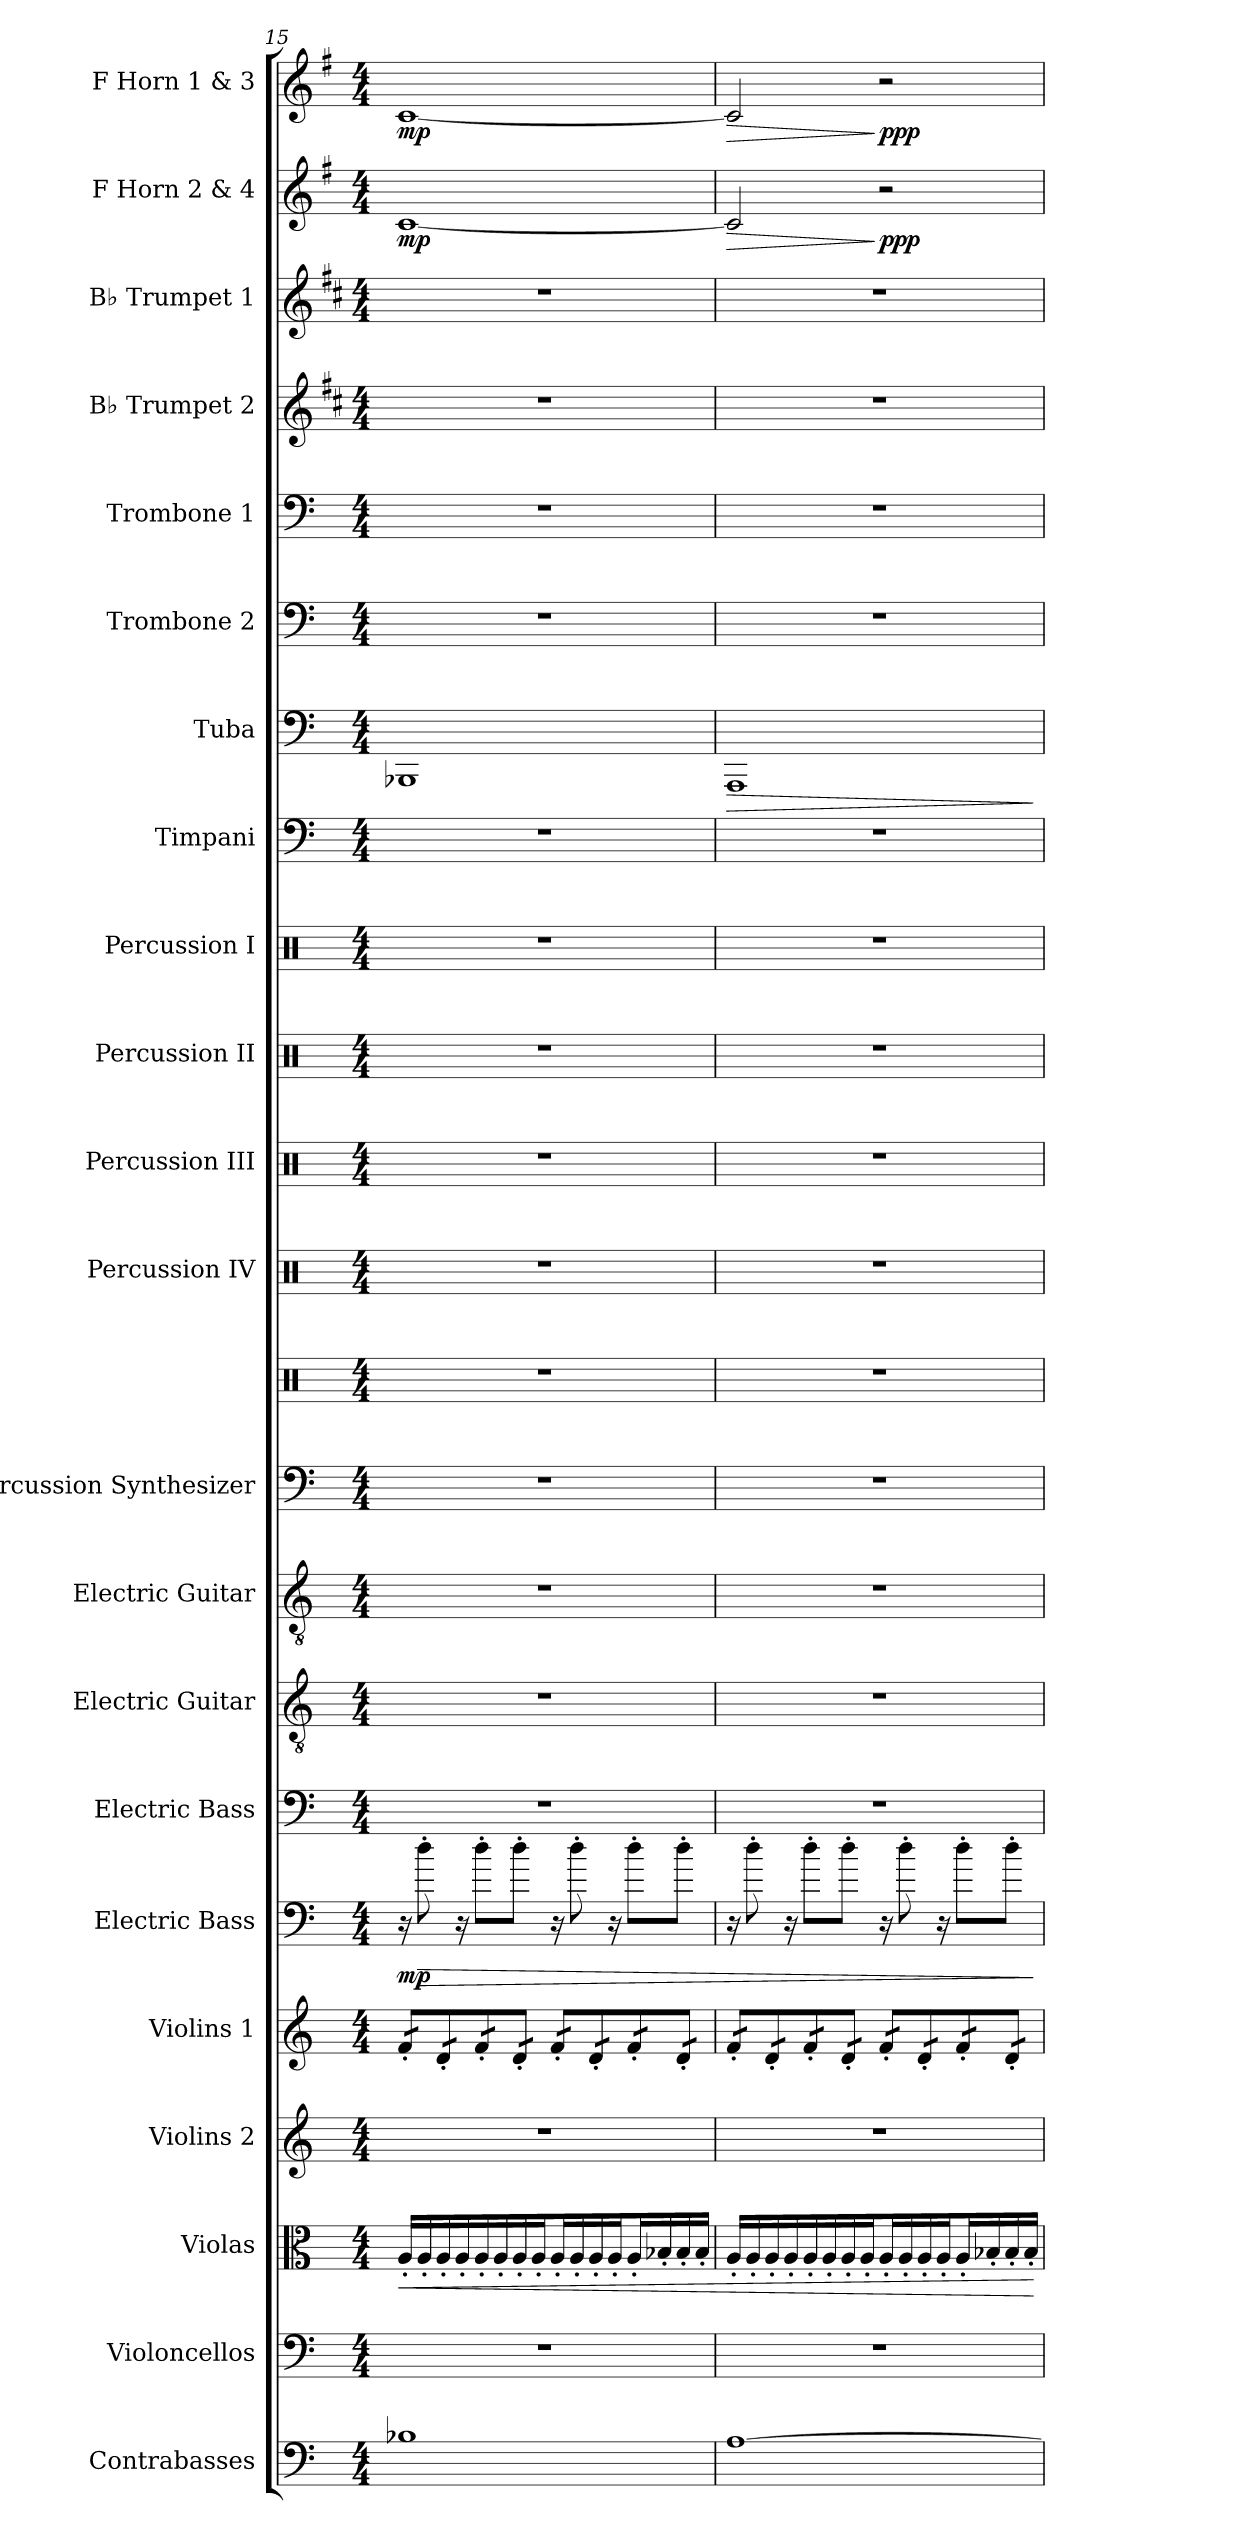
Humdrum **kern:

**kern	**kern	**kern	**dynam	**kern	**kern	**kern	**dynam	**kern	**kern	**kern	**kern	**kern	**kern	**kern	**kern	**kern	**kern	**kern	**dynam	**kern	**kern	**kern	**kern	**kern	**dynam	**kern	**dynam
*part22	*part21	*part20	*part20	*part19	*part18	*part17	*part17	*part16	*part15	*part14	*part13	*part13	*part12	*part11	*part10	*part9	*part8	*part7	*part7	*part6	*part5	*part4	*part3	*part2	*part2	*part1	*part1
*staff23	*staff22	*staff21	*staff21	*staff20	*staff19	*staff18	*staff18	*staff17	*staff16	*staff15	*staff14	*staff13	*staff12	*staff11	*staff10	*staff9	*staff8	*staff7	*staff7	*staff6	*staff5	*staff4	*staff3	*staff2	*staff2	*staff1	*staff1
*I"Contrabasses	*I"Violoncellos	*I"Violas	*	*I"Violins 2	*I"Violins 1	*I"Electric Bass	*	*I"Electric Bass	*I"Electric Guitar	*I"Electric Guitar	*I"Percussion Synthesizer	*	*I"Percussion IV	*I"Percussion III	*I"Percussion II	*I"Percussion I	*I"Timpani	*I"Tuba	*	*I"Trombone 2	*I"Trombone 1	*I"B♭ Trumpet 2	*I"B♭ Trumpet 1	*I"F Horn 2 &amp; 4	*	*I"F Horn 1 &amp; 3	*
*I'Cbs.	*I'Vcs.	*I'Vlas.	*	*I'Vlns. 2	*I'Vlns. 1	*I'El. B.	*	*I'El. B.	*I'El. Guit.	*I'El. Guit.	*I'Perc. Syn.	*	*I'Perc. IV	*I'Perc. III	*I'Perc. II	*I'Perc. I	*I'Timp.	*I'Tba.	*	*I'Tbn. 2	*I'Tbn. 1	*I'B♭ Tpt. 2	*I'B♭ Tpt. 1	*I'F Hn. 2 4	*	*I'F Hn. 1 3	*
*clefF4	*clefF4	*clefC3	*	*clefG2	*clefG2	*clefF4	*	*clefF4	*clefGv2	*clefGv2	*clefF4	*clefX	*clefX	*clefX	*clefX	*clefX	*clefF4	*clefF4	*	*clefF4	*clefF4	*clefG2	*clefG2	*clefG2	*	*clefG2	*
*ITrd7c12	*	*	*	*	*	*ITrd7c12	*	*ITrd7c12	*	*	*	*	*	*	*	*	*	*	*	*	*	*ITrd1c2	*ITrd1c2	*ITrd4c7	*	*ITrd4c7	*
*k[]	*k[]	*k[]	*	*k[]	*k[]	*k[]	*	*k[]	*k[]	*k[]	*k[]	*k[]	*k[]	*k[]	*k[]	*k[]	*k[]	*k[]	*	*k[]	*k[]	*k[]	*k[]	*k[]	*	*k[]	*
*M4/4	*M4/4	*M4/4	*	*M4/4	*M4/4	*M4/4	*	*M4/4	*M4/4	*M4/4	*M4/4	*M4/4	*M4/4	*M4/4	*M4/4	*M4/4	*M4/4	*M4/4	*	*M4/4	*M4/4	*M4/4	*M4/4	*M4/4	*	*M4/4	*
=15	=15	=15	=15	=15	=15	=15	=15	=15	=15	=15	=15	=15	=15	=15	=15	=15	=15	=15	=15	=15	=15	=15	=15	=15	=15	=15	=15
!	!	!	!LO:HP:b	!	!	!	!LO:DY:b	!	!	!	!	!	!	!	!	!	!	!	!	!	!	!	!	!	!LO:DY:b	!	!LO:DY:b
*	*	*tremolo	*	*	*	*	*	*	*	*	*	*	*	*	*	*	*	*	*	*	*	*	*	*	*	*	*
*	*	*	*	*	*tremolo	*	*	*	*	*	*	*	*	*	*	*	*	*	*	*	*	*	*	*	*	*	*
1BB-X	1r	16A'/LL	<	1r	16f'/LL	16r	mp	1r	1r	1r	1r	1r	1r	1r	1r	1r	1r	1BBB-X	.	1r	1r	1r	1r	[1F	mp	[1F	mp
!	!	!	!	!	!	!	!LO:HP:b	!	!	!	!	!	!	!	!	!	!	!	!	!	!	!	!	!	!	!	!
.	.	16A'/	.	.	16f'/	8d'\	>	.	.	.	.	.	.	.	.	.	.	.	.	.	.	.	.	.	.	.	.
.	.	16A'/	.	.	16d'/	.	.	.	.	.	.	.	.	.	.	.	.	.	.	.	.	.	.	.	.	.	.
.	.	16A'/	.	.	16d'/	16r	.	.	.	.	.	.	.	.	.	.	.	.	.	.	.	.	.	.	.	.	.
.	.	16A'/	.	.	16f'/	8d'\L	.	.	.	.	.	.	.	.	.	.	.	.	.	.	.	.	.	.	.	.	.
.	.	16A'/	.	.	16f'/	.	.	.	.	.	.	.	.	.	.	.	.	.	.	.	.	.	.	.	.	.	.
.	.	16A'/	.	.	16d'/	8d'\J	.	.	.	.	.	.	.	.	.	.	.	.	.	.	.	.	.	.	.	.	.
.	.	16A'/JJ	.	.	16d'/JJ	.	.	.	.	.	.	.	.	.	.	.	.	.	.	.	.	.	.	.	.	.	.
.	.	16A'/LL	.	.	16f'/LL	16r	.	.	.	.	.	.	.	.	.	.	.	.	.	.	.	.	.	.	.	.	.
.	.	16A'/	.	.	16f'/	8d'\	.	.	.	.	.	.	.	.	.	.	.	.	.	.	.	.	.	.	.	.	.
.	.	16A'/	.	.	16d'/	.	.	.	.	.	.	.	.	.	.	.	.	.	.	.	.	.	.	.	.	.	.
.	.	16A'/JJ	.	.	16d'/	16r	.	.	.	.	.	.	.	.	.	.	.	.	.	.	.	.	.	.	.	.	.
*	*	*Xtremolo	*	*	*	*	*	*	*	*	*	*	*	*	*	*	*	*	*	*	*	*	*	*	*	*	*
.	.	16A'/LL	.	.	16f'/	8d'\L	.	.	.	.	.	.	.	.	.	.	.	.	.	.	.	.	.	.	.	.	.
.	.	16B-X'/J	.	.	16f'/	.	.	.	.	.	.	.	.	.	.	.	.	.	.	.	.	.	.	.	.	.	.
*	*	*tremolo	*	*	*	*	*	*	*	*	*	*	*	*	*	*	*	*	*	*	*	*	*	*	*	*	*
.	.	16B-'/	.	.	16d'/	8d'\J	.	.	.	.	.	.	.	.	.	.	.	.	.	.	.	.	.	.	.	.	.
.	.	16B-'/JJ	.	.	16d'/JJ	.	.	.	.	.	.	.	.	.	.	.	.	.	.	.	.	.	.	.	.	.	.
=16	=16	=16	=16	=16	=16	=16	=16	=16	=16	=16	=16	=16	=16	=16	=16	=16	=16	=16	=16	=16	=16	=16	=16	=16	=16	=16	=16
!	!	!	!	!	!	!	!	!	!	!	!	!	!	!	!	!	!	!	!LO:HP:b	!	!	!	!	!	!LO:HP:b	!	!LO:HP:b
[1AA	1r	16A'/LL	.	1r	16f'/LL	16r	.	1r	1r	1r	1r	1r	1r	1r	1r	1r	1r	1AAA	>	1r	1r	1r	1r	2F/]	>	2F/]	>
.	.	16A'/	.	.	16f'/	8d'\	.	.	.	.	.	.	.	.	.	.	.	.	.	.	.	.	.	.	.	.	.
.	.	16A'/	.	.	16d'/	.	.	.	.	.	.	.	.	.	.	.	.	.	.	.	.	.	.	.	.	.	.
.	.	16A'/	.	.	16d'/	16r	.	.	.	.	.	.	.	.	.	.	.	.	.	.	.	.	.	.	.	.	.
.	.	16A'/	.	.	16f'/	8d'\L	.	.	.	.	.	.	.	.	.	.	.	.	.	.	.	.	.	.	.	.	.
.	.	16A'/	.	.	16f'/	.	.	.	.	.	.	.	.	.	.	.	.	.	.	.	.	.	.	.	.	.	.
.	.	16A'/	.	.	16d'/	8d'\J	.	.	.	.	.	.	.	.	.	.	.	.	.	.	.	.	.	.	.	.	.
.	.	16A'/JJ	.	.	16d'/JJ	.	.	.	.	.	.	.	.	.	.	.	.	.	.	.	.	.	.	.	.	.	.
!	!	!	!	!	!	!	!	!	!	!	!	!	!	!	!	!	!	!	!	!	!	!	!	!	!LO:DY:n=1:b	!	!LO:DY:n=1:b
.	.	16A'/LL	.	.	16f'/LL	16r	.	.	.	.	.	.	.	.	.	.	.	.	.	.	.	.	.	2r	] ppp	2r	] ppp
.	.	16A'/	.	.	16f'/	8d'\	.	.	.	.	.	.	.	.	.	.	.	.	.	.	.	.	.	.	.	.	.
.	.	16A'/	.	.	16d'/	.	.	.	.	.	.	.	.	.	.	.	.	.	.	.	.	.	.	.	.	.	.
.	.	16A'/JJ	.	.	16d'/	16r	.	.	.	.	.	.	.	.	.	.	.	.	.	.	.	.	.	.	.	.	.
*	*	*Xtremolo	*	*	*	*	*	*	*	*	*	*	*	*	*	*	*	*	*	*	*	*	*	*	*	*	*
.	.	16A'/LL	.	.	16f'/	8d'\L	.	.	.	.	.	.	.	.	.	.	.	.	.	.	.	.	.	.	.	.	.
.	.	16B-X'/J	.	.	16f'/	.	.	.	.	.	.	.	.	.	.	.	.	.	.	.	.	.	.	.	.	.	.
*	*	*tremolo	*	*	*	*	*	*	*	*	*	*	*	*	*	*	*	*	*	*	*	*	*	*	*	*	*
.	.	16B-'/	.	.	16d'/	8d'\J	.	.	.	.	.	.	.	.	.	.	.	.	.	.	.	.	.	.	.	.	.
.	.	16B-'/JJ	.	.	16d'/JJ	.	.	.	.	.	.	.	.	.	.	.	.	.	.	.	.	.	.	.	.	.	.
*	*	*	*	*	*Xtremolo	*	*	*	*	*	*	*	*	*	*	*	*	*	*	*	*	*	*	*	*	*	*
*	*	*Xtremolo	*	*	*	*	*	*	*	*	*	*	*	*	*	*	*	*	*	*	*	*	*	*	*	*	*
.	.	.	[	.	.	.	]	.	.	.	.	.	.	.	.	.	.	.	]	.	.	.	.	.	.	.	.
=	=	=	=	=	=	=	=	=	=	=	=	=	=	=	=	=	=	=	=	=	=	=	=	=	=	=	=
*-	*-	*-	*-	*-	*-	*-	*-	*-	*-	*-	*-	*-	*-	*-	*-	*-	*-	*-	*-	*-	*-	*-	*-	*-	*-	*-	*-
